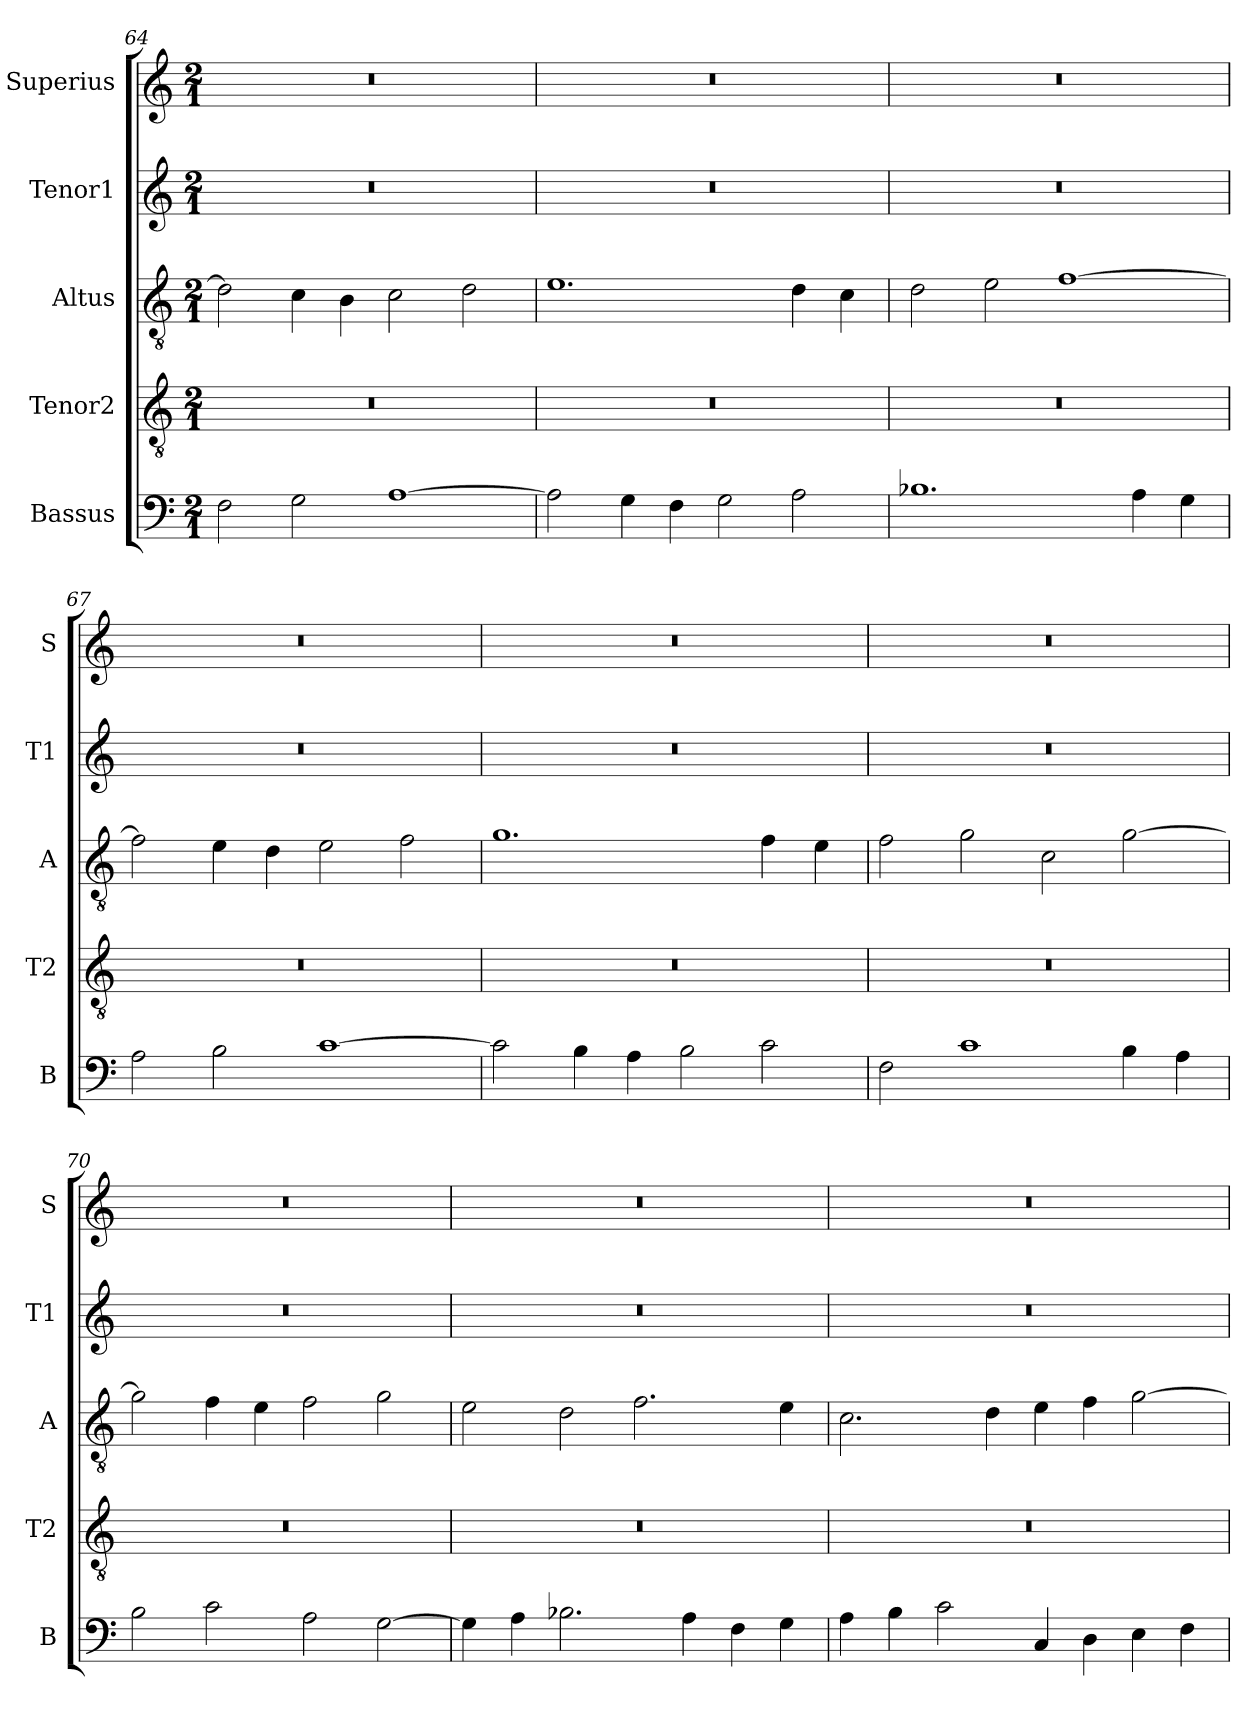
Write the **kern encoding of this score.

**kern	**kern	**kern	**kern	**kern
*part5	*part4	*part3	*part2	*part1
*staff5	*staff4	*staff3	*staff2	*staff1
*I"Bassus	*I"Tenor2	*I"Altus	*I"Tenor1	*I"Superius
*I'B	*I'T2	*I'A	*I'T1	*I'S
*clefF4	*clefGv2	*clefGv2	*clefG2	*clefG2
*k[]	*k[]	*k[]	*k[]	*k[]
*M2/1	*M2/1	*M2/1	*M2/1	*M2/1
=64	=64	=64	=64	=64
2F\	0r	2d\]	0r	0r
2G\	.	4c\	.	.
.	.	4B\	.	.
[1A	.	2c\	.	.
.	.	2d\	.	.
=65	=65	=65	=65	=65
2A\]	0r	1.e	0r	0r
4G\	.	.	.	.
4F\	.	.	.	.
2G\	.	.	.	.
2A\	.	4d\	.	.
.	.	4c\	.	.
=66	=66	=66	=66	=66
1.B-X	0r	2d\	0r	0r
.	.	2e\	.	.
.	.	[1f	.	.
4A\	.	.	.	.
4G\	.	.	.	.
=67	=67	=67	=67	=67
2A\	0r	2f\]	0r	0r
2B\	.	4e\	.	.
.	.	4d\	.	.
[1c	.	2e\	.	.
.	.	2f\	.	.
=68	=68	=68	=68	=68
2c\]	0r	1.g	0r	0r
4B\	.	.	.	.
4A\	.	.	.	.
2B\	.	.	.	.
2c\	.	4f\	.	.
.	.	4e\	.	.
=69	=69	=69	=69	=69
2F\	0r	2f\	0r	0r
1c	.	2g\	.	.
.	.	2c\	.	.
4B\	.	[2g\	.	.
4A\	.	.	.	.
=70	=70	=70	=70	=70
2B\	0r	2g\]	0r	0r
2c\	.	4f\	.	.
.	.	4e\	.	.
2A\	.	2f\	.	.
[2G\	.	2g\	.	.
=71	=71	=71	=71	=71
4G\]	0r	2e\	0r	0r
4A\	.	.	.	.
2.B-X\	.	2d\	.	.
.	.	2.f\	.	.
4A\	.	.	.	.
4F\	.	.	.	.
4G\	.	4e\	.	.
=72	=72	=72	=72	=72
4A\	0r	2.c\	0r	0r
4B\	.	.	.	.
2c\	.	.	.	.
.	.	4d\	.	.
4C/	.	4e\	.	.
4D\	.	4f\	.	.
4E\	.	[2g\	.	.
4F\	.	.	.	.
=	=	=	=	=
*-	*-	*-	*-	*-
